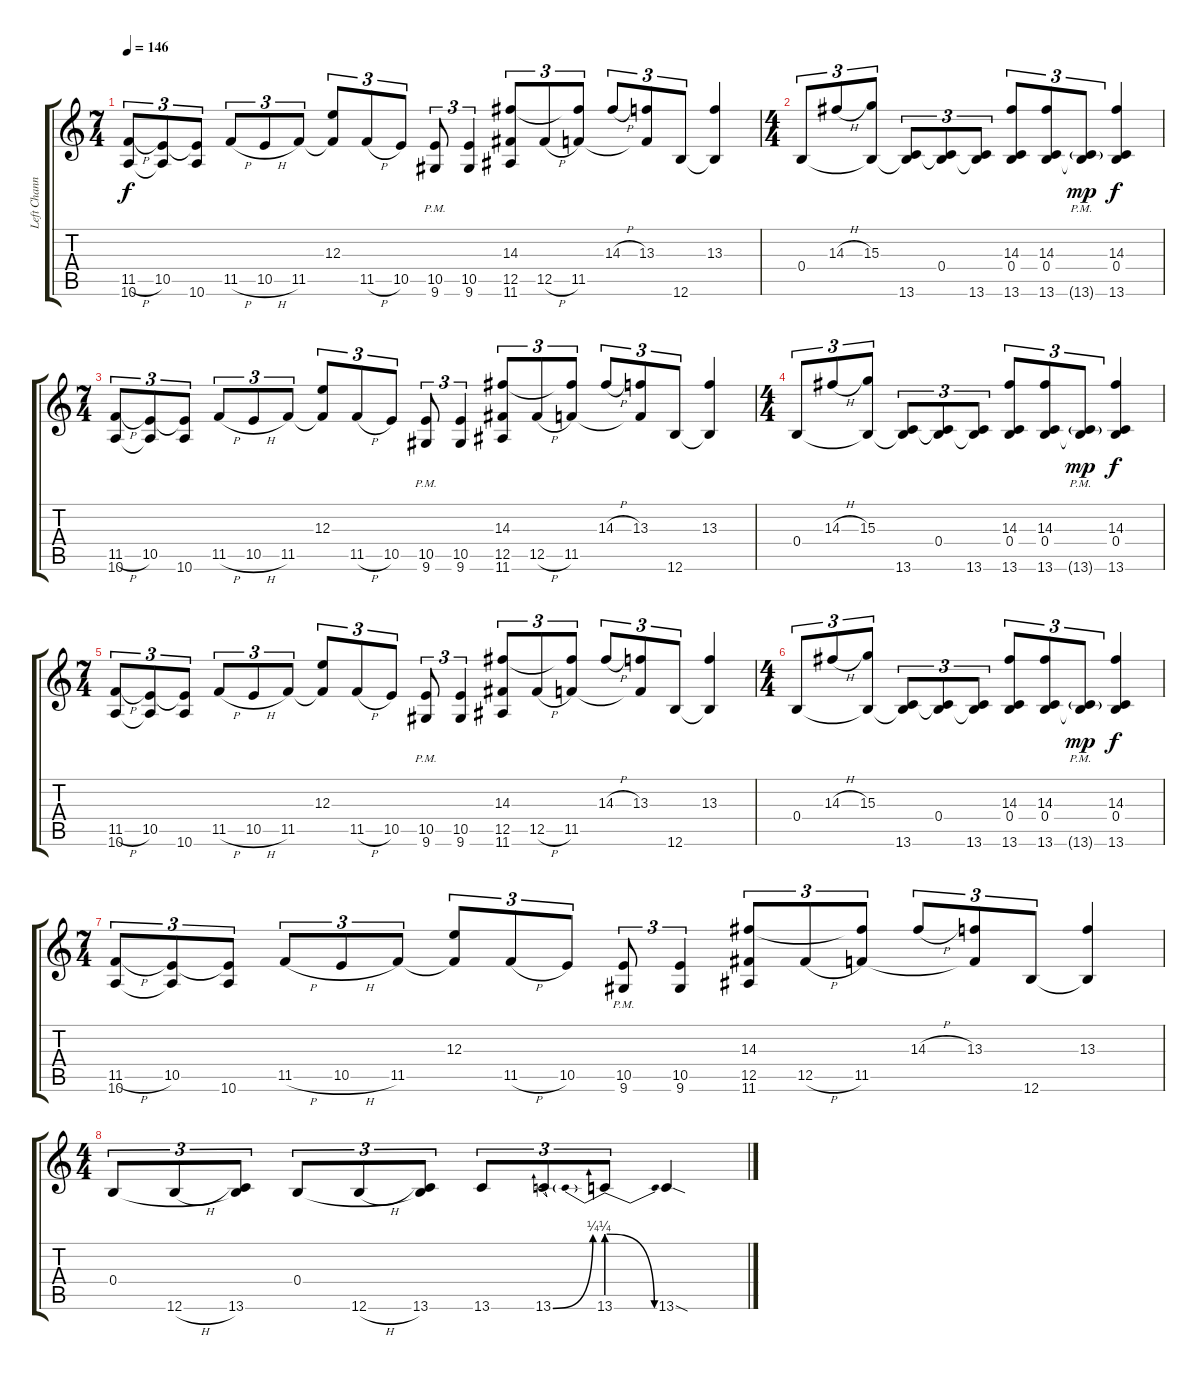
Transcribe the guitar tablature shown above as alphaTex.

\track ("Left Channel" "Left Chann") {instrument distortionguitar}
\staff {score tabs}
\tuning (Db4 Ab3 E3 B2 Gb2 B1) {hide}
\ts (7 4)
\tempo 146
\clef g2
\ks c
(11.5{h} 10.6).8{tu (3 2) dy f} (10.5 10.6{t}).8{tu (3 2)} (10.5{t} 10.6).8{tu (3 2)} 11.5{h}.8{tu (3 2)} 10.5{h}.8{tu (3 2)} 11.5.8{tu (3 2)} (12.3 11.5{t}).8{tu (3 2)} 11.5{h}.8{tu (3 2)} 10.5.8{tu (3 2)} (10.5{pm} 9.6).8{tu (3 2)} (10.5 9.6).4{tu (3 2)} (14.3 12.5 11.6).8{tu (3 2)} 12.5{h}.8{tu (3 2)} (14.3{t} 11.5).8{tu (3 2)} 14.3{h}.8{tu (3 2)} (13.3 11.5{t}).8{tu (3 2)} 12.6.8{tu (3 2)} (13.3 12.6{t}).4 |
\ts (4 4)
0.4.8{tu (3 2)} 14.3{h}.8{tu (3 2)} (15.3 0.4{t}).8{tu (3 2)} (0.4{t} 13.6).8{tu (3 2)} (0.4 13.6{t}).8{tu (3 2)} (0.4{t} 13.6).8{tu (3 2)} (14.3 0.4 13.6).8{tu (3 2)} (14.3 0.4 13.6).8{tu (3 2)} (0.4{t} 13.6{g pm}).8{tu (3 2) dy mp} (14.3 0.4 13.6).4{dy f} |
\ts (7 4)
(11.5{h} 10.6).8{tu (3 2)} (10.5 10.6{t}).8{tu (3 2)} (10.5{t} 10.6).8{tu (3 2)} 11.5{h}.8{tu (3 2)} 10.5{h}.8{tu (3 2)} 11.5.8{tu (3 2)} (12.3 11.5{t}).8{tu (3 2)} 11.5{h}.8{tu (3 2)} 10.5.8{tu (3 2)} (10.5{pm} 9.6).8{tu (3 2)} (10.5 9.6).4{tu (3 2)} (14.3 12.5 11.6).8{tu (3 2)} 12.5{h}.8{tu (3 2)} (14.3{t} 11.5).8{tu (3 2)} 14.3{h}.8{tu (3 2)} (13.3 11.5{t}).8{tu (3 2)} 12.6.8{tu (3 2)} (13.3 12.6{t}).4 |
\ts (4 4)
0.4.8{tu (3 2)} 14.3{h}.8{tu (3 2)} (15.3 0.4{t}).8{tu (3 2)} (0.4{t} 13.6).8{tu (3 2)} (0.4 13.6{t}).8{tu (3 2)} (0.4{t} 13.6).8{tu (3 2)} (14.3 0.4 13.6).8{tu (3 2)} (14.3 0.4 13.6).8{tu (3 2)} (0.4{t} 13.6{g pm}).8{tu (3 2) dy mp} (14.3 0.4 13.6).4{dy f} |
\ts (7 4)
(11.5{h} 10.6).8{tu (3 2)} (10.5 10.6{t}).8{tu (3 2)} (10.5{t} 10.6).8{tu (3 2)} 11.5{h}.8{tu (3 2)} 10.5{h}.8{tu (3 2)} 11.5.8{tu (3 2)} (12.3 11.5{t}).8{tu (3 2)} 11.5{h}.8{tu (3 2)} 10.5.8{tu (3 2)} (10.5{pm} 9.6).8{tu (3 2)} (10.5 9.6).4{tu (3 2)} (14.3 12.5 11.6).8{tu (3 2)} 12.5{h}.8{tu (3 2)} (14.3{t} 11.5).8{tu (3 2)} 14.3{h}.8{tu (3 2)} (13.3 11.5{t}).8{tu (3 2)} 12.6.8{tu (3 2)} (13.3 12.6{t}).4 |
\ts (4 4)
0.4.8{tu (3 2)} 14.3{h}.8{tu (3 2)} (15.3 0.4{t}).8{tu (3 2)} (0.4{t} 13.6).8{tu (3 2)} (0.4 13.6{t}).8{tu (3 2)} (0.4{t} 13.6).8{tu (3 2)} (14.3 0.4 13.6).8{tu (3 2)} (14.3 0.4 13.6).8{tu (3 2)} (0.4{t} 13.6{g pm}).8{tu (3 2) dy mp} (14.3 0.4 13.6).4{dy f} |
\ts (7 4)
(11.5{h} 10.6).8{tu (3 2)} (10.5 10.6{t}).8{tu (3 2)} (10.5{t} 10.6).8{tu (3 2)} 11.5{h}.8{tu (3 2)} 10.5{h}.8{tu (3 2)} 11.5.8{tu (3 2)} (12.3 11.5{t}).8{tu (3 2)} 11.5{h}.8{tu (3 2)} 10.5.8{tu (3 2)} (10.5{pm} 9.6).8{tu (3 2)} (10.5 9.6).4{tu (3 2)} (14.3 12.5 11.6).8{tu (3 2)} 12.5{h}.8{tu (3 2)} (14.3{t} 11.5).8{tu (3 2)} 14.3{h}.8{tu (3 2)} (13.3 11.5{t}).8{tu (3 2)} 12.6.8{tu (3 2)} (13.3 12.6{t}).4 |
\ts (4 4)
0.4.8{tu (3 2)} 12.6{h}.8{tu (3 2)} (0.4{t} 13.6).8{tu (3 2)} 0.4.8{tu (3 2)} 12.6{h}.8{tu (3 2)} (0.4{t} 13.6).8{tu (3 2)} 13.6.8{tu (3 2)} 13.6{be (bend 0 0 60 1)}.8{tu (3 2)} 13.6{be (prebendrelease 0 1 60 0)}.8{tu (3 2)} 13.6{sod}.4
